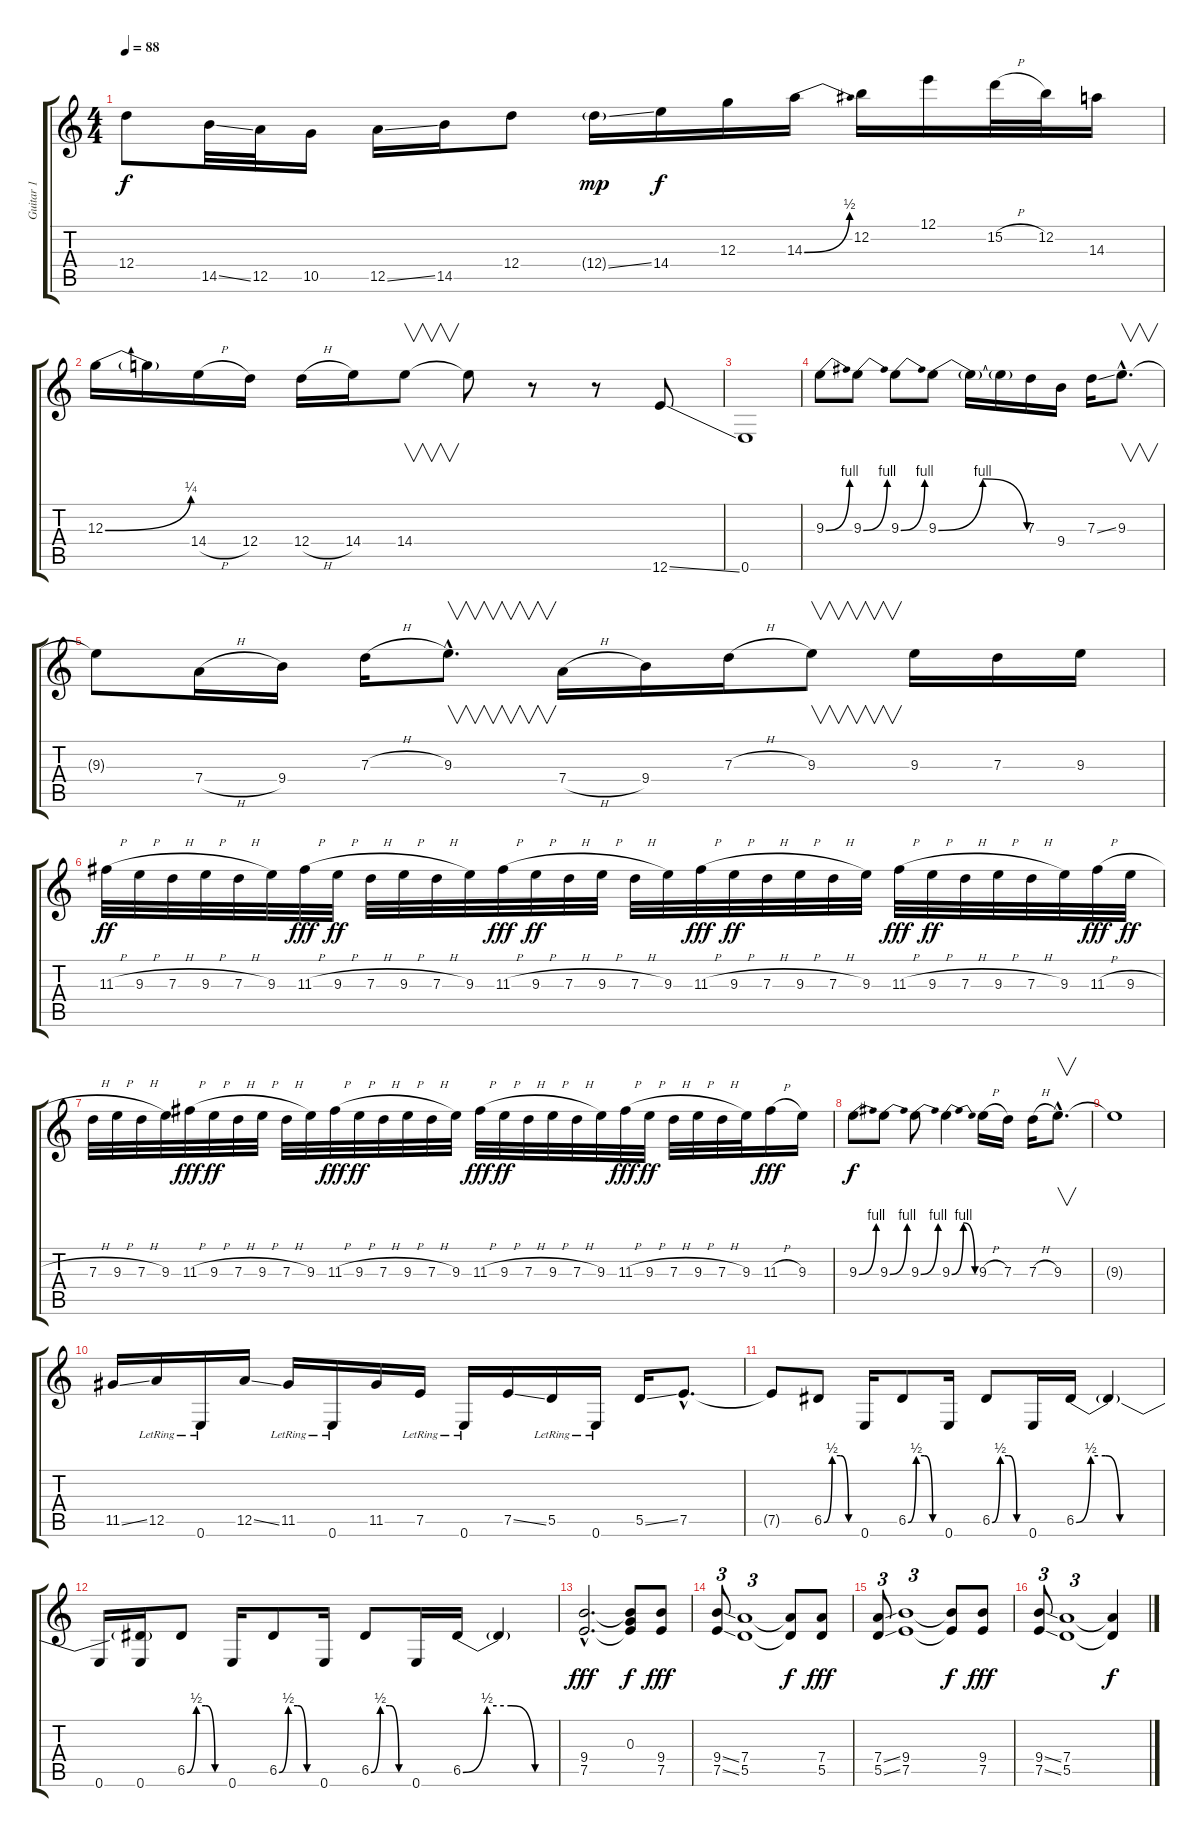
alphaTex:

\track ("Guitar 1" "Guitar 1") {instrument distortionguitar}
\staff {score tabs}
\tuning (E4 B3 G3 D3 A2 E2) {hide}
\ts (4 4)
\tempo 88
\clef g2
\ks c
12.4.8{dy f} 14.5{ss}.32 12.5.32 10.5.16 12.5{ss}.16 14.5.16 12.4.8 12.4{ss g}.16{dy mp} 14.4.16{dy f} 12.3.16 14.3{be (bend 0 0 60 2)}.16 12.2.16 12.1.16 15.2{h}.32 12.2.32 14.3.16 |
12.3{be (bend 0 0 60 1)}.16 12.3{t}.16 14.4{h}.16 12.4.16 12.4{h}.16 14.4.16 14.4.8{v} 14.4{t}.8 r.8 r.8 12.6{ss}.8 |
0.6.1 |
9.3{be (bend 0 0 60 4)}.8 9.3{be (bend 0 0 60 4)}.8 9.3{be (bend 0 0 60 4)}.8 9.3{be (bendrelease 0 0 45 4 45 4 60 0)}.8 9.3{t}.16 9.3{t}.16 7.3.16 9.4.16 7.3{ss}.16 9.3{hac}.8{v d} |
9.3{t}.8 7.4{h}.16 9.4.16 7.3{h}.16 9.3{hac}.8{v d} 7.4{h}.16 9.4.16 7.3{h}.16 9.3.8{v} 9.3.16 7.3.16 9.3.16 |
11.3{h}.32{dy ff} 9.3{h}.32 7.3{h}.32 9.3{h}.32 7.3{h}.32 9.3.32 11.3{h}.32{dy fff} 9.3{h}.32{dy ff} 7.3{h}.32 9.3{h}.32 7.3{h}.32 9.3.32 11.3{h}.32{dy fff} 9.3{h}.32{dy ff} 7.3{h}.32 9.3{h}.32 7.3{h}.32 9.3.32 11.3{h}.32{dy fff} 9.3{h}.32{dy ff} 7.3{h}.32 9.3{h}.32 7.3{h}.32 9.3.32 11.3{h}.32{dy fff} 9.3{h}.32{dy ff} 7.3{h}.32 9.3{h}.32 7.3{h}.32 9.3.32 11.3{h}.32{dy fff} 9.3{h}.32{dy ff} |
7.3{h}.32 9.3{h}.32 7.3{h}.32 9.3.32 11.3{h}.32{dy fff} 9.3{h}.32{dy ff} 7.3{h}.32 9.3{h}.32 7.3{h}.32 9.3.32 11.3{h}.32{dy fff} 9.3{h}.32{dy ff} 7.3{h}.32 9.3{h}.32 7.3{h}.32 9.3.32 11.3{h}.32{dy fff} 9.3{h}.32{dy ff} 7.3{h}.32 9.3{h}.32 7.3{h}.32 9.3.32 11.3{h}.32{dy fff} 9.3{h}.32{dy ff} 7.3{h}.32 9.3{h}.32 7.3{h}.32 9.3.32 11.3{h}.16{dy fff} 9.3.16 |
9.3{be (bend 0 0 60 4)}.8{dy f} 9.3{be (bend 0 0 60 4)}.8 9.3{be (bend 0 0 60 4)}.8 9.3{be (bendrelease 0 0 30 4 30 4 60 0)}.4 9.3{h}.16 7.3.16 7.3{h}.16 9.3{hac}.8{v d} |
9.3{t}.1 |
11.5{ss}.16 12.5{lr}.16 0.6{lr}.16 12.5{ss}.16 11.5{lr}.16 0.6{lr}.16 11.5.16 7.5{lr}.16 0.6{lr}.16 7.5{ss}.16 5.5{lr}.16 0.6{lr}.16 5.5{ss}.16 7.5{hac}.8{d} |
7.5{t}.8 6.5{be (custom 0 0 15 2 30 2 45 0 60 0)}.8 0.6.16 6.5{be (custom 0 0 15 2 30 2 45 0 60 0)}.8 0.6.16 6.5{be (custom 0 0 15 2 30 2 45 0 60 0)}.8 0.6.16 6.5{be (custom 0 0 10 2 20 2 30 0 45 0 60 0)}.16 6.5{t}.4 |
0.6.16 (6.5{t} 0.6).16 6.5{be (custom 0 0 15 2 30 2 45 0 60 0)}.8 0.6.16 6.5{be (custom 0 0 15 2 30 2 45 0 60 0)}.8 0.6.16 6.5{be (custom 0 0 15 2 30 2 45 0 60 0)}.8 0.6.16 6.5{be (custom 0 0 15 2 30 2 45 0 60 0)}.16 6.5{t}.4 |
(9.4{hac} 7.5{hac}).2{d dy fff} (0.3 9.4{t} 7.5{t}).8{dy f} (9.4 7.5).8{dy fff} |
(9.4{ss} 7.5{ss}).8{tu (3 2)} (7.4 5.5).1{tu (3 2)} (7.4{t} 5.5{t}).8{dy f} (7.4 5.5).8{dy fff} |
(7.4{ss} 5.5{ss}).8{tu (3 2)} (9.4 7.5).1{tu (3 2)} (9.4{t} 7.5{t}).8{dy f} (9.4 7.5).8{dy fff} |
(9.4{ss} 7.5{ss}).8{tu (3 2)} (7.4 5.5).1{tu (3 2)} (7.4{t} 5.5{t}).4{dy f}
